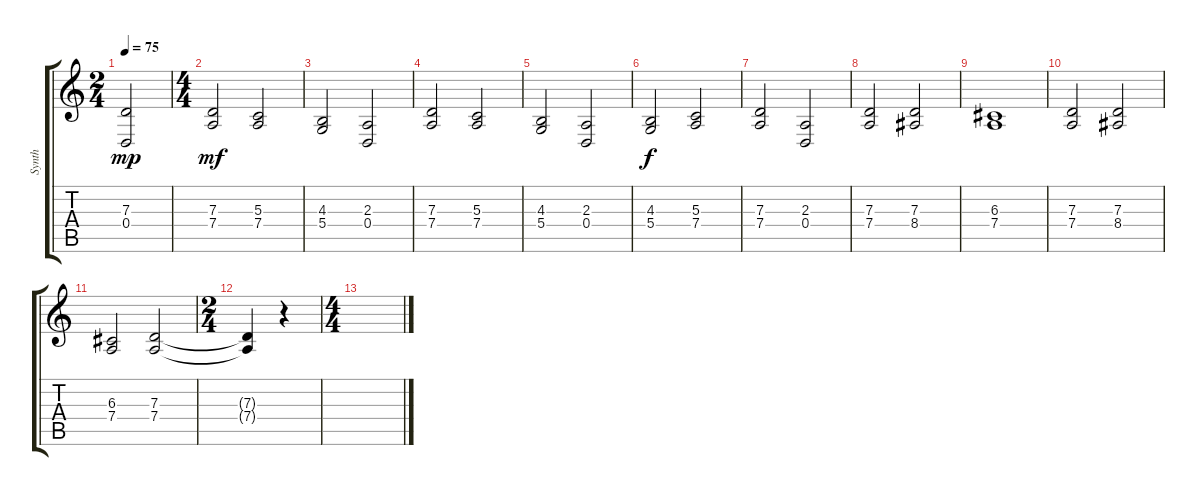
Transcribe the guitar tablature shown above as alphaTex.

\track ("Synth" "Synth") {instrument stringensemble2}
\staff {score tabs}
\tuning (E4 B3 G3 D3 A2 E2) {hide}
\ts (2 4)
\tempo 75
\clef g2
\ks c
(7.3 0.4).2{dy mp} |
\ts (4 4)
(7.3 7.4).2{dy mf} (5.3 7.4).2 |
(4.3 5.4).2 (2.3 0.4).2 |
(7.3 7.4).2 (5.3 7.4).2 |
(4.3 5.4).2 (2.3 0.4).2 |
(4.3 5.4).2{dy f} (5.3 7.4).2 |
(7.3 7.4).2 (2.3 0.4).2 |
(7.3 7.4).2 (7.3 8.4).2 |
(6.3 7.4).1 |
(7.3 7.4).2 (7.3 8.4).2 |
(6.3 7.4).2 (7.3 7.4).2 |
\ts (2 4)
(7.3{t} 7.4{t}).4 r.4 |
\ts (4 4)
